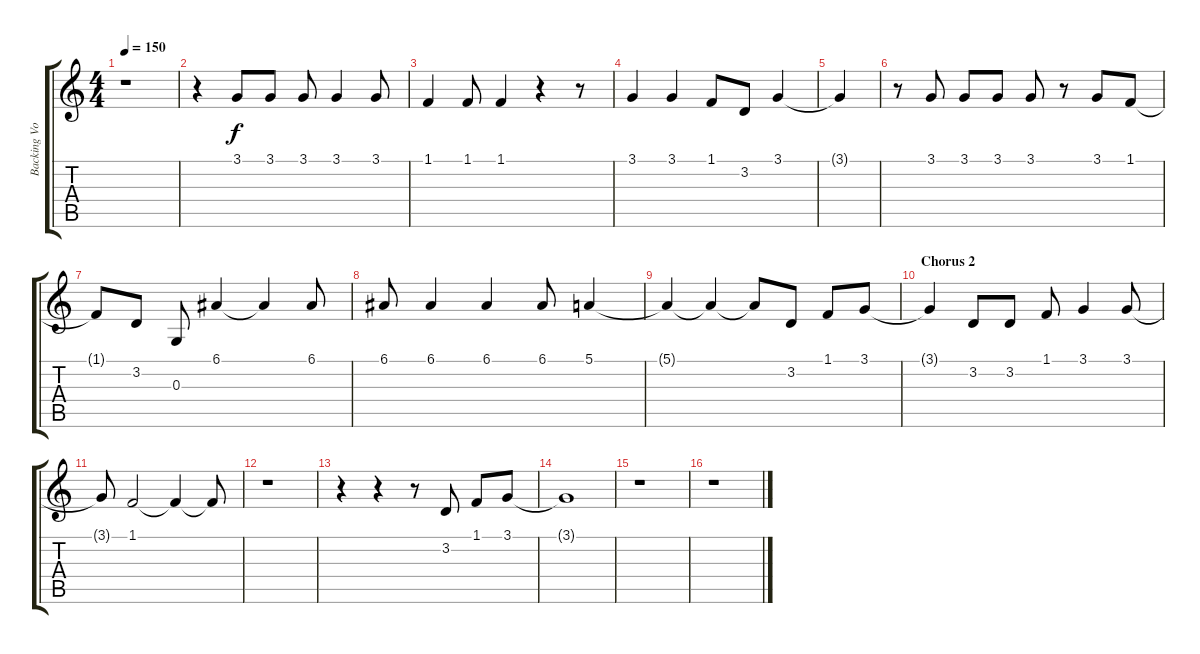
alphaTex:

\track ("Backing Vocals" "Backing Vo") {instrument bassoon}
\staff {score tabs}
\tuning (E4 B3 G3 D3 A2 E2) {hide}
\ts (4 4)
\tempo 150
\clef g2
\ks c
r.1{dy f} |
r.4 3.1.8 3.1.8 3.1.8 3.1.4 3.1.8 |
1.1.4 1.1.8 1.1.4 r.4 r.8 |
3.1.4 3.1.4 1.1.8 3.2.8 3.1.4 |
3.1{t}.4 |
r.8 3.1.8 3.1.8 3.1.8 3.1.8 r.8 3.1.8 1.1.8 |
1.1{t}.8 3.2.8 0.3.8 6.1.4 6.1{t}.4 6.1.8 |
6.1.8 6.1.4 6.1.4 6.1.8 5.1.4 |
5.1{t}.4 5.1{t}.4 5.1{t}.8 3.2.8{volume 13} 1.1.8 3.1.8 |
\section ("" "Chorus 2")
3.1{t}.4 3.2.8 3.2.8 1.1.8 3.1.4 3.1.8 |
3.1{t}.8 1.1.2 1.1{t}.4 1.1{t}.8 |
r.1 |
r.4 r.4 r.8 3.2.8 1.1.8 3.1.8 |
3.1{t}.1 |
r.1 |
r.1
